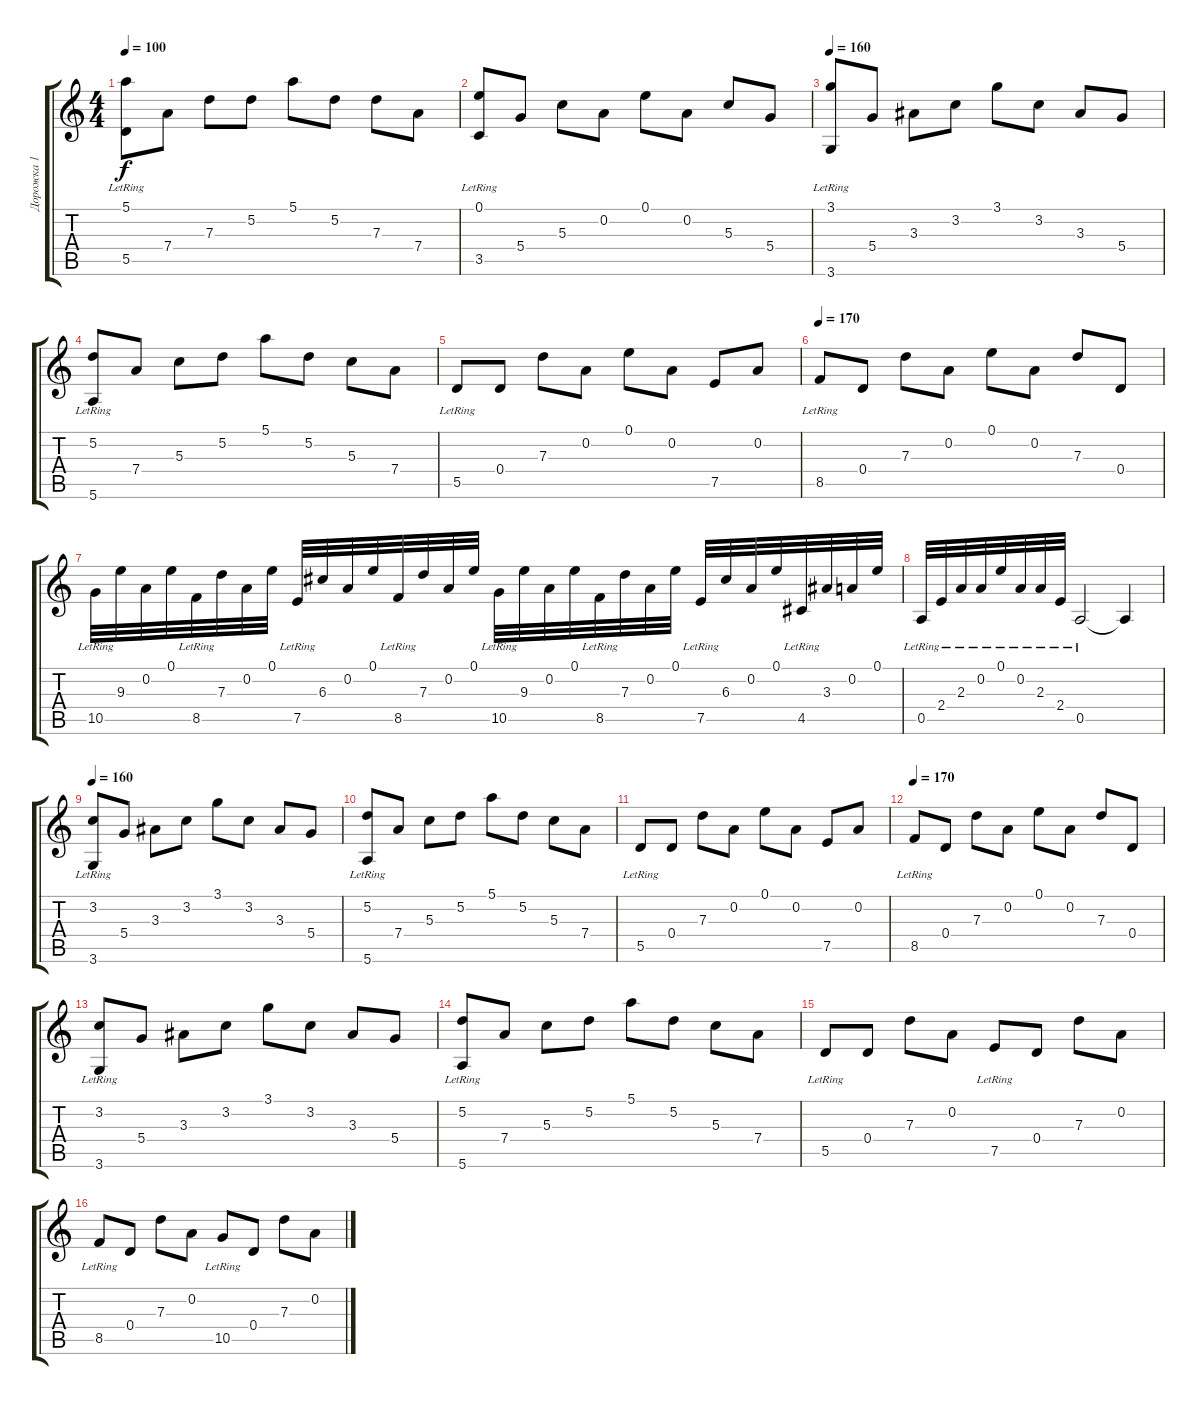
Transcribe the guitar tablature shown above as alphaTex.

\track ("Дорожка 1" "Дорожка 1") {instrument acousticguitarnylon}
\staff {score tabs}
\tuning (E4 A3 G3 D3 A2 E2) {hide}
\ts (4 4)
\tempo 100
\clef g2
\ks c
(5.1 5.5{lr}).8{dy f} 7.4.8 7.3.8 5.2.8 5.1.8 5.2.8 7.3.8 7.4.8 |
(0.1 3.5{lr}).8 5.4.8 5.3.8 0.2.8 0.1.8 0.2.8 5.3.8 5.4.8 |
\tempo 160
(3.1 3.6{lr}).8 5.4.8 3.3.8 3.2.8 3.1.8 3.2.8 3.3.8 5.4.8 |
(5.2 5.6{lr}).8 7.4.8 5.3.8 5.2.8 5.1.8 5.2.8 5.3.8 7.4.8 |
5.5{lr}.8 0.4.8 7.3.8 0.2.8 0.1.8 0.2.8 7.5.8 0.2.8 |
\tempo 170
8.5{lr}.8 0.4.8 7.3.8 0.2.8 0.1.8 0.2.8 7.3.8 0.4.8 |
10.5{lr}.32 9.3.32 0.2.32 0.1.32 8.5{lr}.32 7.3.32 0.2.32 0.1.32 7.5{lr}.32 6.3.32 0.2.32 0.1.32 8.5{lr}.32 7.3.32 0.2.32 0.1.32 10.5{lr}.32 9.3.32 0.2.32 0.1.32 8.5{lr}.32 7.3.32 0.2.32 0.1.32 7.5{lr}.32 6.3.32 0.2.32 0.1.32 4.5{lr}.32 3.3.32 0.2.32 0.1.32 |
0.5{lr}.32 2.4{lr}.32 2.3{lr}.32 0.2{lr}.32 0.1{lr}.32 0.2{lr}.32 2.3{lr}.32 2.4{lr}.32 0.5{lr}.2 0.5{t}.4 |
\tempo 160
(3.2 3.6{lr}).8 5.4.8 3.3.8 3.2.8 3.1.8 3.2.8 3.3.8 5.4.8 |
(5.2 5.6{lr}).8 7.4.8 5.3.8 5.2.8 5.1.8 5.2.8 5.3.8 7.4.8 |
5.5{lr}.8 0.4.8 7.3.8 0.2.8 0.1.8 0.2.8 7.5.8 0.2.8 |
\tempo 170
8.5{lr}.8 0.4.8 7.3.8 0.2.8 0.1.8 0.2.8 7.3.8 0.4.8 |
(3.2 3.6{lr}).8 5.4.8 3.3.8 3.2.8 3.1.8 3.2.8 3.3.8 5.4.8 |
(5.2 5.6{lr}).8 7.4.8 5.3.8 5.2.8 5.1.8 5.2.8 5.3.8 7.4.8 |
5.5{lr}.8 0.4.8 7.3.8 0.2.8 7.5{lr}.8 0.4.8 7.3.8 0.2.8 |
8.5{lr}.8 0.4.8 7.3.8 0.2.8 10.5{lr}.8 0.4.8 7.3.8 0.2.8
